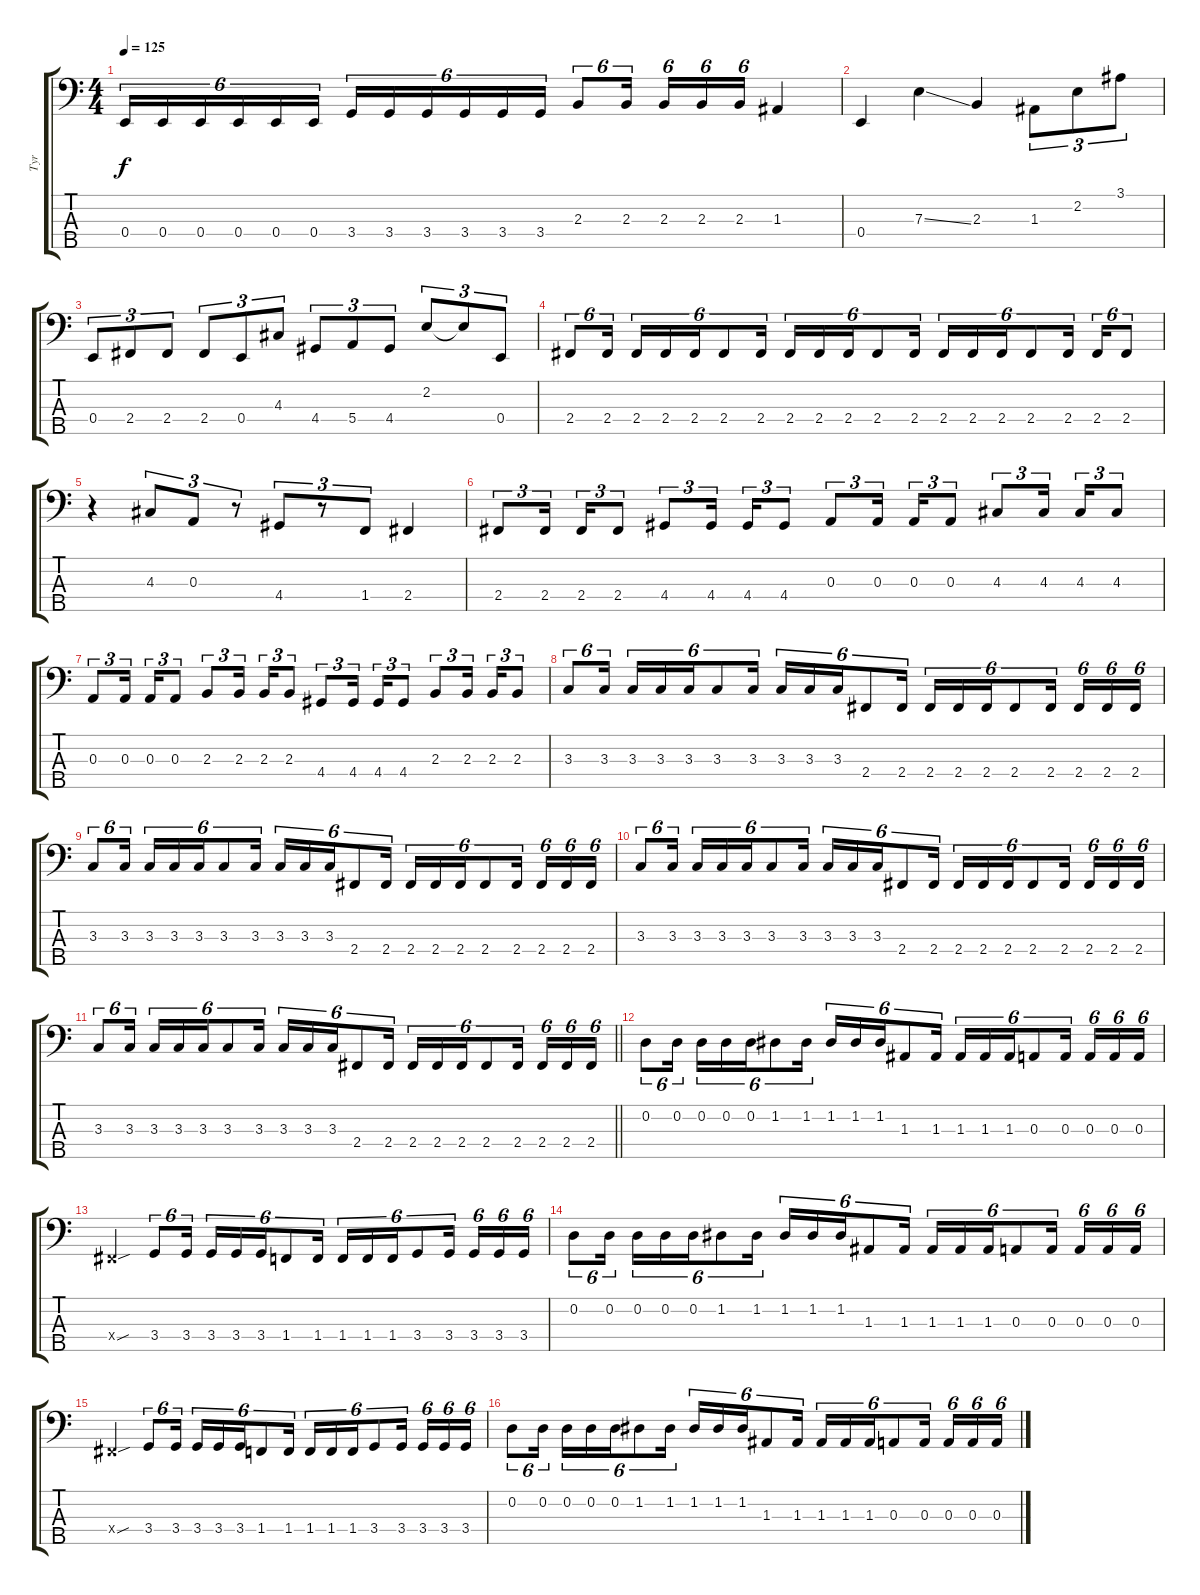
\track ("Tyr" "Tyr") {instrument electricbassfinger}
\staff {score tabs}
\tuning (G2 D2 A1 E1 B0) {hide}
\ts (4 4)
\tempo 125
\clef f4
\ks c
0.4.16{tu (6 4) dy f} 0.4.16{tu (6 4)} 0.4.16{tu (6 4)} 0.4.16{tu (6 4)} 0.4.16{tu (6 4)} 0.4.16{tu (6 4)} 3.4.16{tu (6 4)} 3.4.16{tu (6 4)} 3.4.16{tu (6 4)} 3.4.16{tu (6 4)} 3.4.16{tu (6 4)} 3.4.16{tu (6 4)} 2.3.8{tu (6 4)} 2.3.16{tu (6 4)} 2.3.16{tu (6 4)} 2.3.16{tu (6 4)} 2.3.16{tu (6 4)} 1.3.4 |
0.4.4 7.3{ss}.4 2.3.4 1.3.8{tu (3 2)} 2.2.8{tu (3 2)} 3.1.8{tu (3 2)} |
0.4.8{tu (3 2)} 2.4.8{tu (3 2)} 2.4.8{tu (3 2)} 2.4.8{tu (3 2)} 0.4.8{tu (3 2)} 4.3.8{tu (3 2)} 4.4.8{tu (3 2)} 5.4.8{tu (3 2)} 4.4.8{tu (3 2)} 2.2.8{tu (3 2)} 2.2{t}.8{tu (3 2)} 0.4.8{tu (3 2)} |
2.4.8{tu (6 4)} 2.4.16{tu (6 4)} 2.4.16{tu (6 4)} 2.4.16{tu (6 4)} 2.4.16{tu (6 4)} 2.4.8{tu (6 4)} 2.4.16{tu (6 4)} 2.4.16{tu (6 4)} 2.4.16{tu (6 4)} 2.4.16{tu (6 4)} 2.4.8{tu (6 4)} 2.4.16{tu (6 4)} 2.4.16{tu (6 4)} 2.4.16{tu (6 4)} 2.4.16{tu (6 4)} 2.4.8{tu (6 4)} 2.4.16{tu (6 4)} 2.4.16{tu (6 4)} 2.4.8{tu (6 4)} |
r.4 4.3.8{tu (3 2)} 0.3.8{tu (3 2)} r.8{tu (3 2)} 4.4.8{tu (3 2)} r.8{tu (3 2)} 1.4.8{tu (3 2)} 2.4.4 |
2.4.8{tu (3 2)} 2.4.16{tu (3 2)} 2.4.16{tu (3 2)} 2.4.8{tu (3 2)} 4.4.8{tu (3 2)} 4.4.16{tu (3 2)} 4.4.16{tu (3 2)} 4.4.8{tu (3 2)} 0.3.8{tu (3 2)} 0.3.16{tu (3 2)} 0.3.16{tu (3 2)} 0.3.8{tu (3 2)} 4.3.8{tu (3 2)} 4.3.16{tu (3 2)} 4.3.16{tu (3 2)} 4.3.8{tu (3 2)} |
0.3.8{tu (3 2)} 0.3.16{tu (3 2)} 0.3.16{tu (3 2)} 0.3.8{tu (3 2)} 2.3.8{tu (3 2)} 2.3.16{tu (3 2)} 2.3.16{tu (3 2)} 2.3.8{tu (3 2)} 4.4.8{tu (3 2)} 4.4.16{tu (3 2)} 4.4.16{tu (3 2)} 4.4.8{tu (3 2)} 2.3.8{tu (3 2)} 2.3.16{tu (3 2)} 2.3.16{tu (3 2)} 2.3.8{tu (3 2)} |
3.3.8{tu (6 4)} 3.3.16{tu (6 4)} 3.3.16{tu (6 4)} 3.3.16{tu (6 4)} 3.3.16{tu (6 4)} 3.3.8{tu (6 4)} 3.3.16{tu (6 4)} 3.3.16{tu (6 4)} 3.3.16{tu (6 4)} 3.3.16{tu (6 4)} 2.4.8{tu (6 4)} 2.4.16{tu (6 4)} 2.4.16{tu (6 4)} 2.4.16{tu (6 4)} 2.4.16{tu (6 4)} 2.4.8{tu (6 4)} 2.4.16{tu (6 4)} 2.4.16{tu (6 4)} 2.4.16{tu (6 4)} 2.4.16{tu (6 4)} |
3.3.8{tu (6 4)} 3.3.16{tu (6 4)} 3.3.16{tu (6 4)} 3.3.16{tu (6 4)} 3.3.16{tu (6 4)} 3.3.8{tu (6 4)} 3.3.16{tu (6 4)} 3.3.16{tu (6 4)} 3.3.16{tu (6 4)} 3.3.16{tu (6 4)} 2.4.8{tu (6 4)} 2.4.16{tu (6 4)} 2.4.16{tu (6 4)} 2.4.16{tu (6 4)} 2.4.16{tu (6 4)} 2.4.8{tu (6 4)} 2.4.16{tu (6 4)} 2.4.16{tu (6 4)} 2.4.16{tu (6 4)} 2.4.16{tu (6 4)} |
3.3.8{tu (6 4)} 3.3.16{tu (6 4)} 3.3.16{tu (6 4)} 3.3.16{tu (6 4)} 3.3.16{tu (6 4)} 3.3.8{tu (6 4)} 3.3.16{tu (6 4)} 3.3.16{tu (6 4)} 3.3.16{tu (6 4)} 3.3.16{tu (6 4)} 2.4.8{tu (6 4)} 2.4.16{tu (6 4)} 2.4.16{tu (6 4)} 2.4.16{tu (6 4)} 2.4.16{tu (6 4)} 2.4.8{tu (6 4)} 2.4.16{tu (6 4)} 2.4.16{tu (6 4)} 2.4.16{tu (6 4)} 2.4.16{tu (6 4)} |
\barLineRight lightlight
3.3.8{tu (6 4)} 3.3.16{tu (6 4)} 3.3.16{tu (6 4)} 3.3.16{tu (6 4)} 3.3.16{tu (6 4)} 3.3.8{tu (6 4)} 3.3.16{tu (6 4)} 3.3.16{tu (6 4)} 3.3.16{tu (6 4)} 3.3.16{tu (6 4)} 2.4.8{tu (6 4)} 2.4.16{tu (6 4)} 2.4.16{tu (6 4)} 2.4.16{tu (6 4)} 2.4.16{tu (6 4)} 2.4.8{tu (6 4)} 2.4.16{tu (6 4)} 2.4.16{tu (6 4)} 2.4.16{tu (6 4)} 2.4.16{tu (6 4)} |
0.2.8{tu (6 4)} 0.2.16{tu (6 4)} 0.2.16{tu (6 4)} 0.2.16{tu (6 4)} 0.2.16{tu (6 4)} 1.2.8{tu (6 4)} 1.2.16{tu (6 4)} 1.2.16{tu (6 4)} 1.2.16{tu (6 4)} 1.2.16{tu (6 4)} 1.3.8{tu (6 4)} 1.3.16{tu (6 4)} 1.3.16{tu (6 4)} 1.3.16{tu (6 4)} 1.3.16{tu (6 4)} 0.3.8{tu (6 4)} 0.3.16{tu (6 4)} 0.3.16{tu (6 4)} 0.3.16{tu (6 4)} 0.3.16{tu (6 4)} |
2.4{sou x}.4 3.4.8{tu (6 4)} 3.4.16{tu (6 4)} 3.4.16{tu (6 4)} 3.4.16{tu (6 4)} 3.4.16{tu (6 4)} 1.4.8{tu (6 4)} 1.4.16{tu (6 4)} 1.4.16{tu (6 4)} 1.4.16{tu (6 4)} 1.4.16{tu (6 4)} 3.4.8{tu (6 4)} 3.4.16{tu (6 4)} 3.4.16{tu (6 4)} 3.4.16{tu (6 4)} 3.4.16{tu (6 4)} |
0.2.8{tu (6 4)} 0.2.16{tu (6 4)} 0.2.16{tu (6 4)} 0.2.16{tu (6 4)} 0.2.16{tu (6 4)} 1.2.8{tu (6 4)} 1.2.16{tu (6 4)} 1.2.16{tu (6 4)} 1.2.16{tu (6 4)} 1.2.16{tu (6 4)} 1.3.8{tu (6 4)} 1.3.16{tu (6 4)} 1.3.16{tu (6 4)} 1.3.16{tu (6 4)} 1.3.16{tu (6 4)} 0.3.8{tu (6 4)} 0.3.16{tu (6 4)} 0.3.16{tu (6 4)} 0.3.16{tu (6 4)} 0.3.16{tu (6 4)} |
2.4{sou x}.4 3.4.8{tu (6 4)} 3.4.16{tu (6 4)} 3.4.16{tu (6 4)} 3.4.16{tu (6 4)} 3.4.16{tu (6 4)} 1.4.8{tu (6 4)} 1.4.16{tu (6 4)} 1.4.16{tu (6 4)} 1.4.16{tu (6 4)} 1.4.16{tu (6 4)} 3.4.8{tu (6 4)} 3.4.16{tu (6 4)} 3.4.16{tu (6 4)} 3.4.16{tu (6 4)} 3.4.16{tu (6 4)} |
0.2.8{tu (6 4)} 0.2.16{tu (6 4)} 0.2.16{tu (6 4)} 0.2.16{tu (6 4)} 0.2.16{tu (6 4)} 1.2.8{tu (6 4)} 1.2.16{tu (6 4)} 1.2.16{tu (6 4)} 1.2.16{tu (6 4)} 1.2.16{tu (6 4)} 1.3.8{tu (6 4)} 1.3.16{tu (6 4)} 1.3.16{tu (6 4)} 1.3.16{tu (6 4)} 1.3.16{tu (6 4)} 0.3.8{tu (6 4)} 0.3.16{tu (6 4)} 0.3.16{tu (6 4)} 0.3.16{tu (6 4)} 0.3.16{tu (6 4)}
